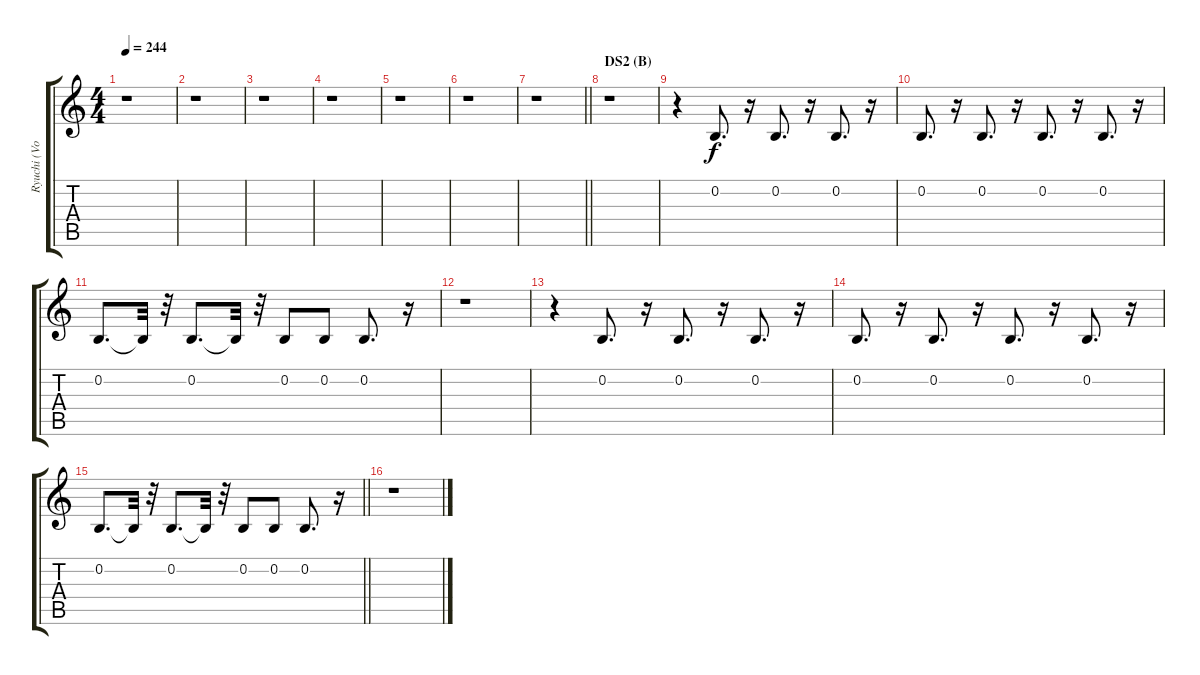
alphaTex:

\track ("Ryuchi (Voice)" "Ryuchi (Vo") {instrument pad1newage}
\staff {score tabs}
\tuning (E4 B3 G3 D3 A2 E2) {hide}
\ts (4 4)
\tempo 244
\clef g2
\ks c
r.1{dy f} |
r.1 |
r.1 |
r.1 |
r.1 |
r.1 |
\barLineRight lightlight
r.1 |
\section ("" "DS2 (B)")
r.1 |
r.4 0.2.8{d} r.16 0.2.8{d} r.16 0.2.8{d} r.16 |
0.2.8{d} r.16 0.2.8{d} r.16 0.2.8{d} r.16 0.2.8{d} r.16 |
0.2.8{d} 0.2{t}.32 r.32 0.2.8{d} 0.2{t}.32 r.32 0.2.8 0.2.8 0.2.8{d} r.16 |
r.1 |
r.4 0.2.8{d} r.16 0.2.8{d} r.16 0.2.8{d} r.16 |
0.2.8{d} r.16 0.2.8{d} r.16 0.2.8{d} r.16 0.2.8{d} r.16 |
\barLineRight lightlight
0.2.8{d} 0.2{t}.32 r.32 0.2.8{d} 0.2{t}.32 r.32 0.2.8 0.2.8 0.2.8{d} r.16 |
r.1
